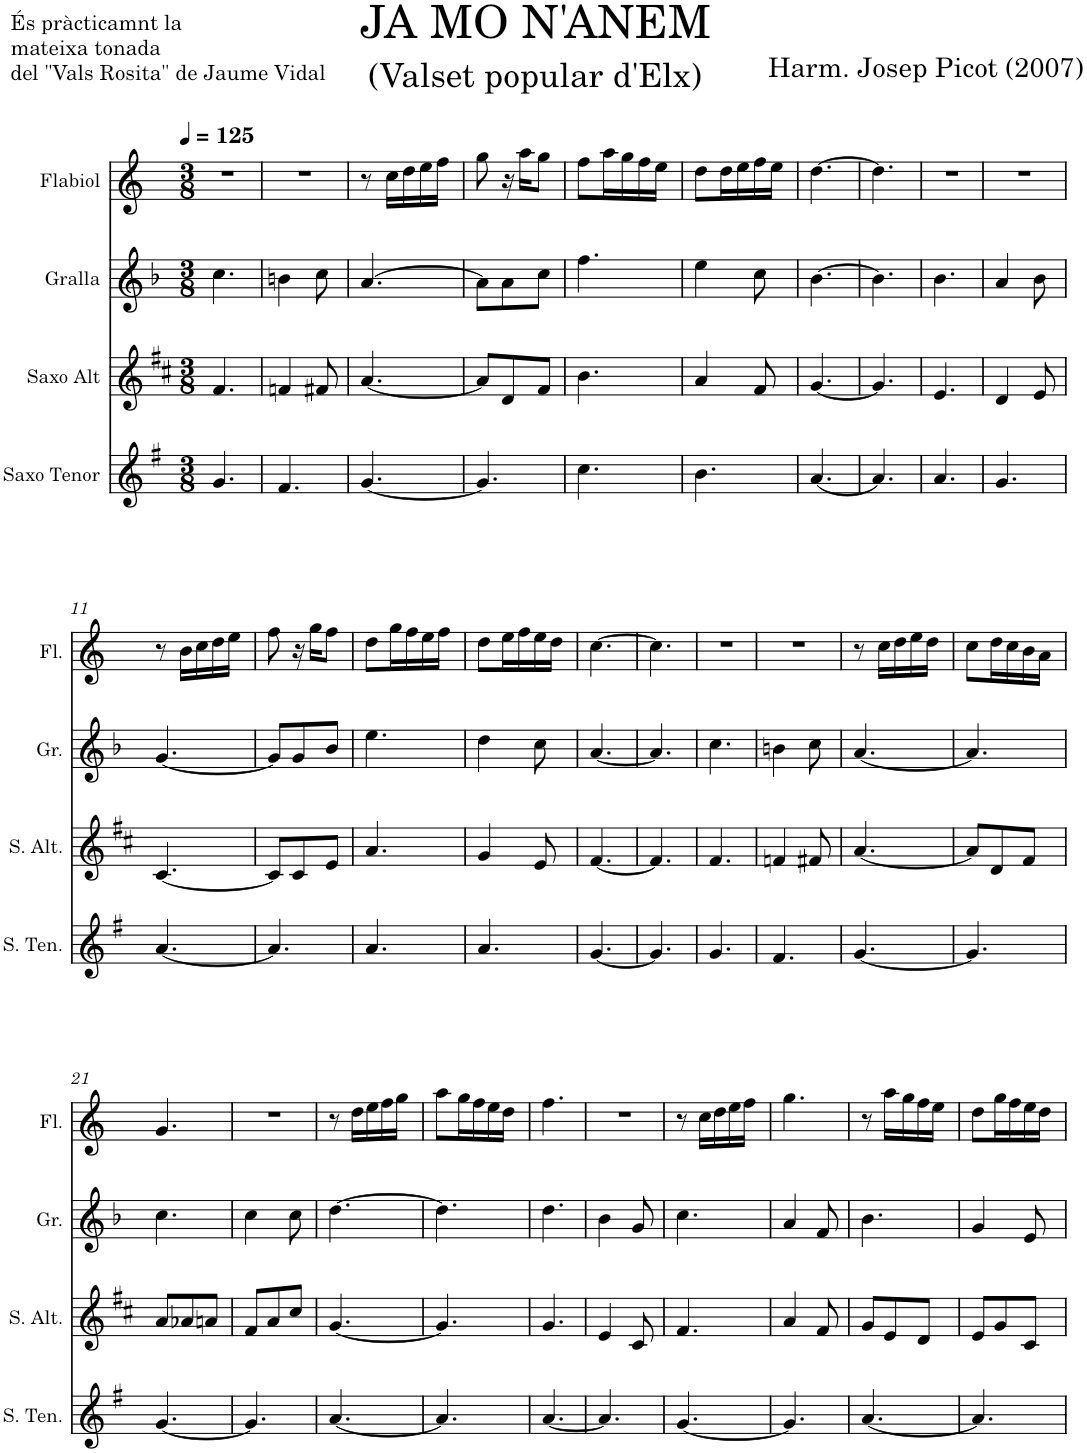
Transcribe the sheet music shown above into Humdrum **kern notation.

**kern	**kern	**kern	**kern
*part4	*part3	*part2	*part1
*staff4	*staff3	*staff2	*staff1
*I"Saxo Tenor	*I"Saxo Alt	*I"Gralla	*I"Flabiol
*I'S. Ten.	*I'S. Alt.	*I'Gr.	*I'Fl.
*clefG2	*clefG2	*clefG2	*clefG2
*Trd8c14	*Trd-2c-3	*	*Trd-3c-5
*k[f#]	*k[f#c#]	*k[b-]	*k[]
*M3/8	*M3/8	*M3/8	*M3/8
*MM125	*MM125	*MM125	*MM125
=1	=1	=1	=1
4.g/	4.f#/	4.cc\	4.r
=2	=2	=2	=2
4.f#/	4fn/	4bn\	4.r
.	8f#X/	8cc\	.
=3	=3	=3	=3
[4.g/	[4.a/	[4.a/	8r
.	.	.	16cc\LL
.	.	.	16dd\
.	.	.	16ee\
.	.	.	16ff\JJ
=4	=4	=4	=4
4.g/]	8a/L]	8a\L]	8gg\
.	8d/	8a\	16r
.	.	.	16aa\KL
.	8f#/J	8cc\J	8gg\J
=5	=5	=5	=5
4.cc\	4.b\	4.ff\	8ff\L
.	.	.	16aa\L
.	.	.	16gg\
.	.	.	16ff\
.	.	.	16ee\JJ
=6	=6	=6	=6
4.b\	4a/	4ee\	8dd\L
.	.	.	16dd\L
.	.	.	16ee\
.	8f#/	8cc\	16ff\
.	.	.	16ee\JJ
=7	=7	=7	=7
[4.a/	[4.g/	[4.b-\	[4.dd\
=8	=8	=8	=8
4.a/]	4.g/]	4.b-\]	4.dd\]
=9	=9	=9	=9
4.a/	4.e/	4.b-\	4.r
=10	=10	=10	=10
4.g/	4d/	4a/	4.r
.	8e/	8b-\	.
!!LO:LB:g=z
=11	=11	=11	=11
[4.a/	[4.c#/	[4.g/	8r
.	.	.	16b\LL
.	.	.	16cc\
.	.	.	16dd\
.	.	.	16ee\JJ
=12	=12	=12	=12
4.a/]	8c#/L]	8g/L]	8ff\
.	8c#/	8g/	16r
.	.	.	16gg\KL
.	8e/J	8b-/J	8ff\J
=13	=13	=13	=13
4.a/	4.a/	4.ee\	8dd\L
.	.	.	16gg\L
.	.	.	16ff\
.	.	.	16ee\
.	.	.	16ff\JJ
=14	=14	=14	=14
4.a/	4g/	4dd\	8dd\L
.	.	.	16ee\L
.	.	.	16ff\
.	8e/	8cc\	16ee\
.	.	.	16dd\JJ
=15	=15	=15	=15
[4.g/	[4.f#/	[4.a/	[4.cc\
=16	=16	=16	=16
4.g/]	4.f#/]	4.a/]	4.cc\]
=17	=17	=17	=17
4.g/	4.f#/	4.cc\	4.r
=18	=18	=18	=18
4.f#/	4fn/	4bn\	4.r
.	8f#X/	8cc\	.
=19	=19	=19	=19
[4.g/	[4.a/	[4.a/	8r
.	.	.	16cc\LL
.	.	.	16dd\
.	.	.	16ee\
.	.	.	16dd\JJ
=20	=20	=20	=20
4.g/]	8a/L]	4.a/]	8cc\L
.	8d/	.	16dd\L
.	.	.	16cc\
.	8f#/J	.	16b\
.	.	.	16a\JJ
!!LO:LB:g=z
=21	=21	=21	=21
[4.g/	8a/L	4.cc\	4.g/
.	8a-X/	.	.
.	8an/J	.	.
=22	=22	=22	=22
4.g/]	8f#/L	4cc\	4.r
.	8a/	.	.
.	8cc#/J	8cc\	.
=23	=23	=23	=23
[4.a/	[4.g/	[4.dd\	8r
.	.	.	16dd\LL
.	.	.	16ee\
.	.	.	16ff\
.	.	.	16gg\JJ
=24	=24	=24	=24
4.a/]	4.g/]	4.dd\]	8aa\L
.	.	.	16gg\L
.	.	.	16ff\
.	.	.	16ee\
.	.	.	16dd\JJ
=25	=25	=25	=25
[4.a/	4.g/	4.dd\	4.ff\
=26	=26	=26	=26
4.a/]	4e/	4b-\	4.r
.	8c#/	8g/	.
=27	=27	=27	=27
[4.g/	4.f#/	4.cc\	8r
.	.	.	16cc\LL
.	.	.	16dd\
.	.	.	16ee\
.	.	.	16ff\JJ
=28	=28	=28	=28
4.g/]	4a/	4a/	4.gg\
.	8f#/	8f/	.
=29	=29	=29	=29
[4.a/	8g/L	4.b-\	8r
.	8e/	.	16aa\LL
.	.	.	16gg\
.	8d/J	.	16ff\
.	.	.	16ee\JJ
=30	=30	=30	=30
4.a/]	8e/L	4g/	8dd\L
.	8g/	.	16gg\L
.	.	.	16ff\
.	8c#/J	8e/	16ee\
.	.	.	16dd\JJ
=	=	=	=
*-	*-	*-	*-
